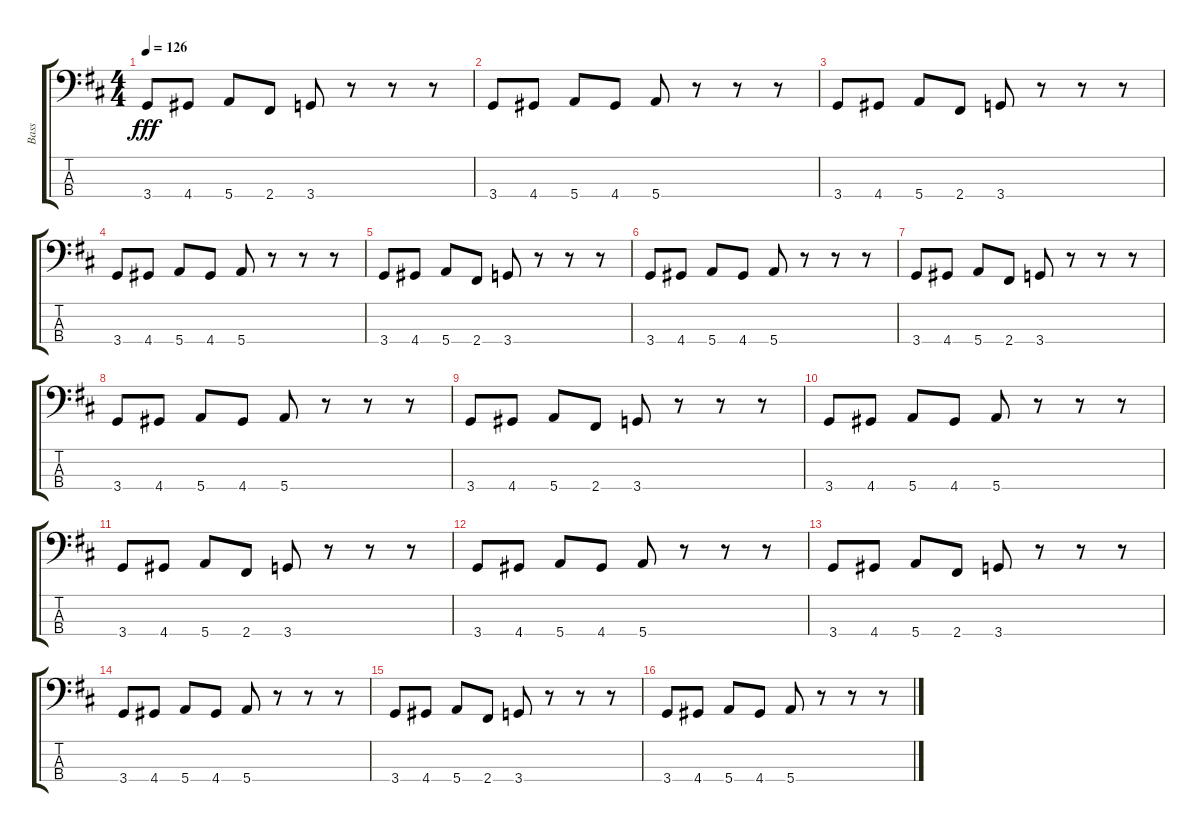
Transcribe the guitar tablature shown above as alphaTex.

\track ("Bass" "Bass") {instrument electricbassfinger}
\staff {score tabs}
\tuning (G2 D2 A1 E1) {hide}
\ts (4 4)
\tempo 126
\clef f4
\ks d
3.4.8{dy fff} 4.4.8 5.4.8 2.4.8 3.4.8 r.8 r.8 r.8 |
3.4.8 4.4.8 5.4.8 4.4.8 5.4.8 r.8 r.8 r.8 |
3.4.8 4.4.8 5.4.8 2.4.8 3.4.8 r.8 r.8 r.8 |
3.4.8 4.4.8 5.4.8 4.4.8 5.4.8 r.8 r.8 r.8 |
3.4.8 4.4.8 5.4.8 2.4.8 3.4.8 r.8 r.8 r.8 |
3.4.8 4.4.8 5.4.8 4.4.8 5.4.8 r.8 r.8 r.8 |
3.4.8 4.4.8 5.4.8 2.4.8 3.4.8 r.8 r.8 r.8 |
3.4.8 4.4.8 5.4.8 4.4.8 5.4.8 r.8 r.8 r.8 |
3.4.8 4.4.8 5.4.8 2.4.8 3.4.8 r.8 r.8 r.8 |
3.4.8 4.4.8 5.4.8 4.4.8 5.4.8 r.8 r.8 r.8 |
3.4.8 4.4.8 5.4.8 2.4.8 3.4.8 r.8 r.8 r.8 |
3.4.8 4.4.8 5.4.8 4.4.8 5.4.8 r.8 r.8 r.8 |
3.4.8 4.4.8 5.4.8 2.4.8 3.4.8 r.8 r.8 r.8 |
3.4.8 4.4.8 5.4.8 4.4.8 5.4.8 r.8 r.8 r.8 |
3.4.8 4.4.8 5.4.8 2.4.8 3.4.8 r.8 r.8 r.8 |
3.4.8 4.4.8 5.4.8 4.4.8 5.4.8 r.8 r.8 r.8
